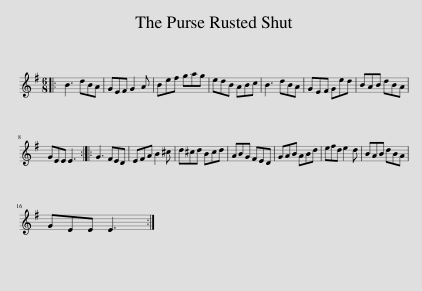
X:1
L:1/8
M:6/8
I:linebreak $
K:Emin
V:1 treble
V:1
|: B3 dBA | GEF G2 A | Bef gag | edB ABc | B3 dBA | %5
 GEF Ged | BAB dBA |$ GEE E3 :: G3 FED | EFA B2 ^c | %10
 d^cd Bcd | ABG FED | GAB ABd | efd e2 d | BAB dBA |$ %15
 GEE E3 :| %16
